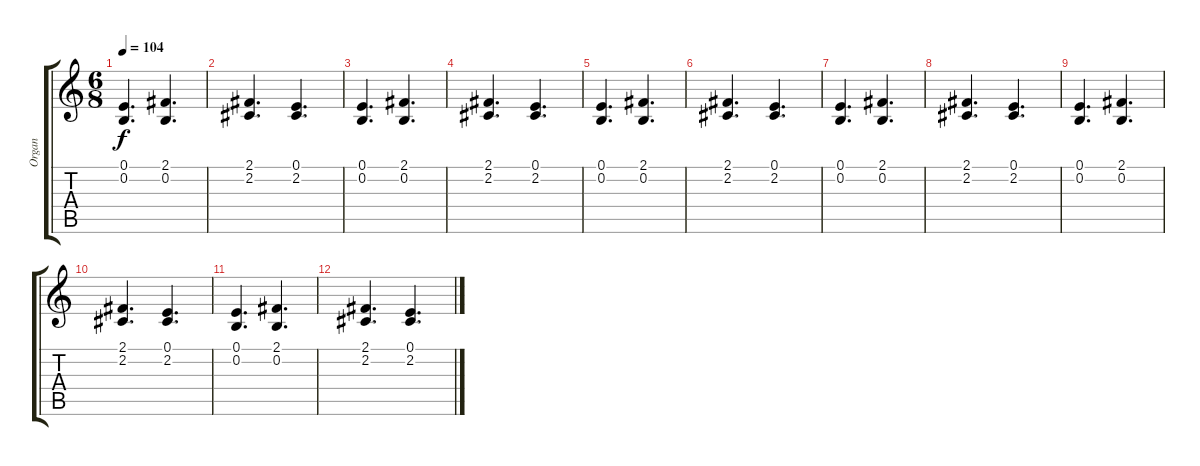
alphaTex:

\track ("Organ" "Organ") {instrument percussiveorgan}
\staff {score tabs}
\tuning (E4 B3 G3 D3 A2 E2) {hide}
\ts (6 8)
\tempo 104
\clef g2
\ks c
(0.1 0.2).4{d dy f} (2.1 0.2).4{d} |
(2.1 2.2).4{d} (0.1 2.2).4{d} |
(0.1 0.2).4{d} (2.1 0.2).4{d} |
(2.1 2.2).4{d} (0.1 2.2).4{d} |
(0.1 0.2).4{d} (2.1 0.2).4{d} |
(2.1 2.2).4{d} (0.1 2.2).4{d} |
(0.1 0.2).4{d} (2.1 0.2).4{d} |
(2.1 2.2).4{d} (0.1 2.2).4{d} |
(0.1 0.2).4{d} (2.1 0.2).4{d} |
(2.1 2.2).4{d} (0.1 2.2).4{d} |
(0.1 0.2).4{d} (2.1 0.2).4{d} |
(2.1 2.2).4{d} (0.1 2.2).4{d}
